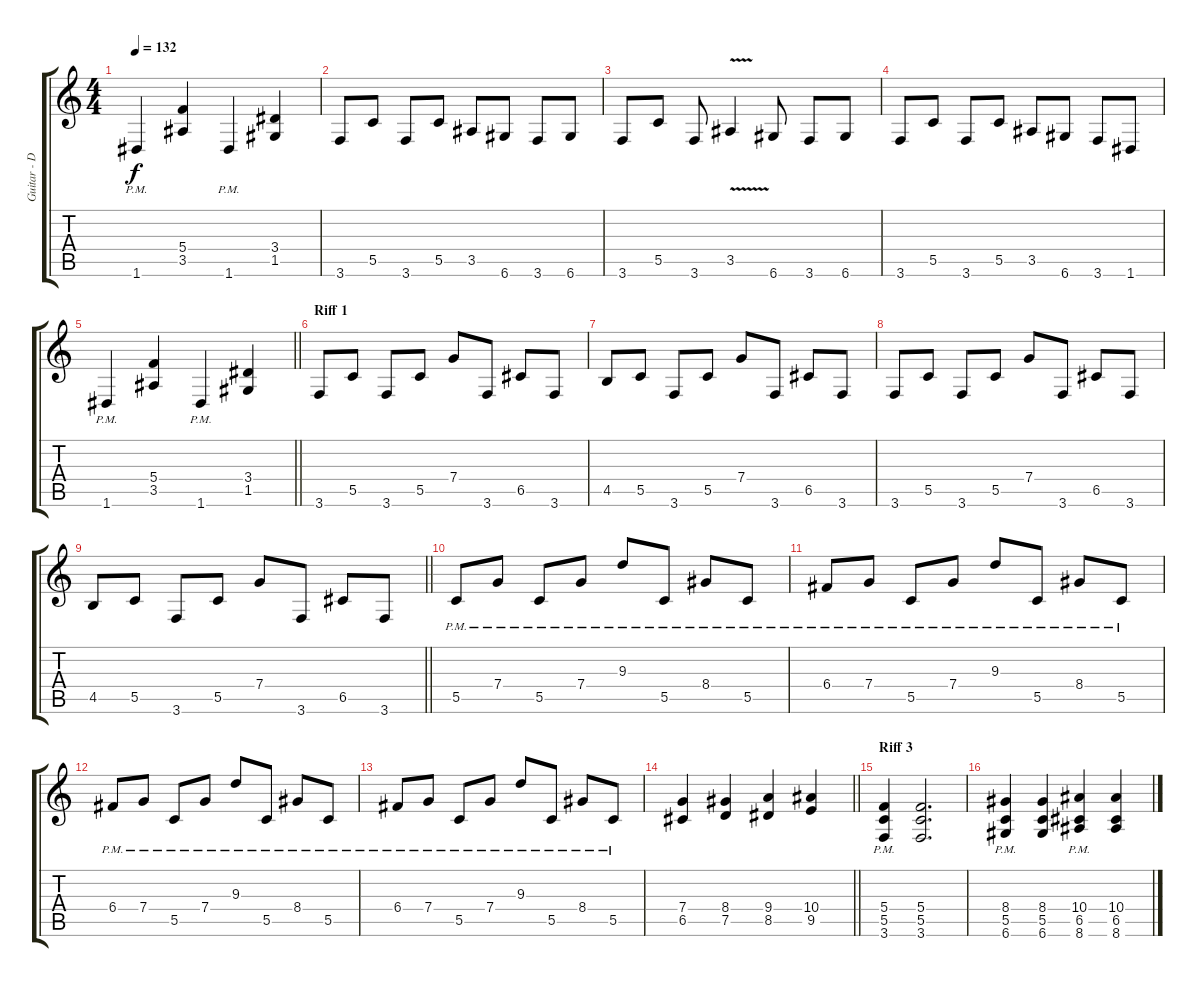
\track ("Guitar - Deron Miller" "Guitar - D") {instrument distortionguitar}
\staff {score tabs}
\tuning (D4 A3 F3 C3 G2 D2) {hide}
\ts (4 4)
\tempo 132
\clef g2
\ks c
1.6{pm}.4{dy f} (5.4 3.5).4 1.6{pm}.4 (3.4 1.5).4 |
3.6.8 5.5.8 3.6.8 5.5.8 3.5.8 6.6.8 3.6.8 6.6.8 |
3.6.8 5.5.8 3.6.8 3.5{v}.4 6.6.8 3.6.8 6.6.8 |
3.6.8 5.5.8 3.6.8 5.5.8 3.5.8 6.6.8 3.6.8 1.6.8 |
\barLineRight lightlight
1.6{pm}.4 (5.4 3.5).4 1.6{pm}.4 (3.4 1.5).4 |
\section ("" "Riff 1")
3.6.8 5.5.8 3.6.8 5.5.8 7.4.8 3.6.8 6.5.8 3.6.8 |
4.5.8 5.5.8 3.6.8 5.5.8 7.4.8 3.6.8 6.5.8 3.6.8 |
3.6.8 5.5.8 3.6.8 5.5.8 7.4.8 3.6.8 6.5.8 3.6.8 |
\barLineRight lightlight
4.5.8 5.5.8 3.6.8 5.5.8 7.4.8 3.6.8 6.5.8 3.6.8 |
5.5{pm}.8 7.4{pm}.8 5.5{pm}.8 7.4{pm}.8 9.3{pm}.8 5.5{pm}.8 8.4{pm}.8 5.5{pm}.8 |
6.4{pm}.8 7.4{pm}.8 5.5{pm}.8 7.4{pm}.8 9.3{pm}.8 5.5{pm}.8 8.4{pm}.8 5.5{pm}.8 |
6.4{pm}.8 7.4{pm}.8 5.5{pm}.8 7.4{pm}.8 9.3{pm}.8 5.5{pm}.8 8.4{pm}.8 5.5{pm}.8 |
6.4{pm}.8 7.4{pm}.8 5.5{pm}.8 7.4{pm}.8 9.3{pm}.8 5.5{pm}.8 8.4{pm}.8 5.5{pm}.8 |
\barLineRight lightlight
(7.4 6.5).4 (8.4 7.5).4 (9.4 8.5).4 (10.4 9.5).4 |
\section ("" "Riff 3")
(5.4{pm} 5.5{pm} 3.6{pm}).4 (5.4 5.5 3.6).2{d} |
(8.4{pm} 5.5{pm} 6.6{pm}).4 (8.4 5.5 6.6).4 (10.4{pm} 6.5{pm} 8.6{pm}).4 (10.4 6.5 8.6).4
